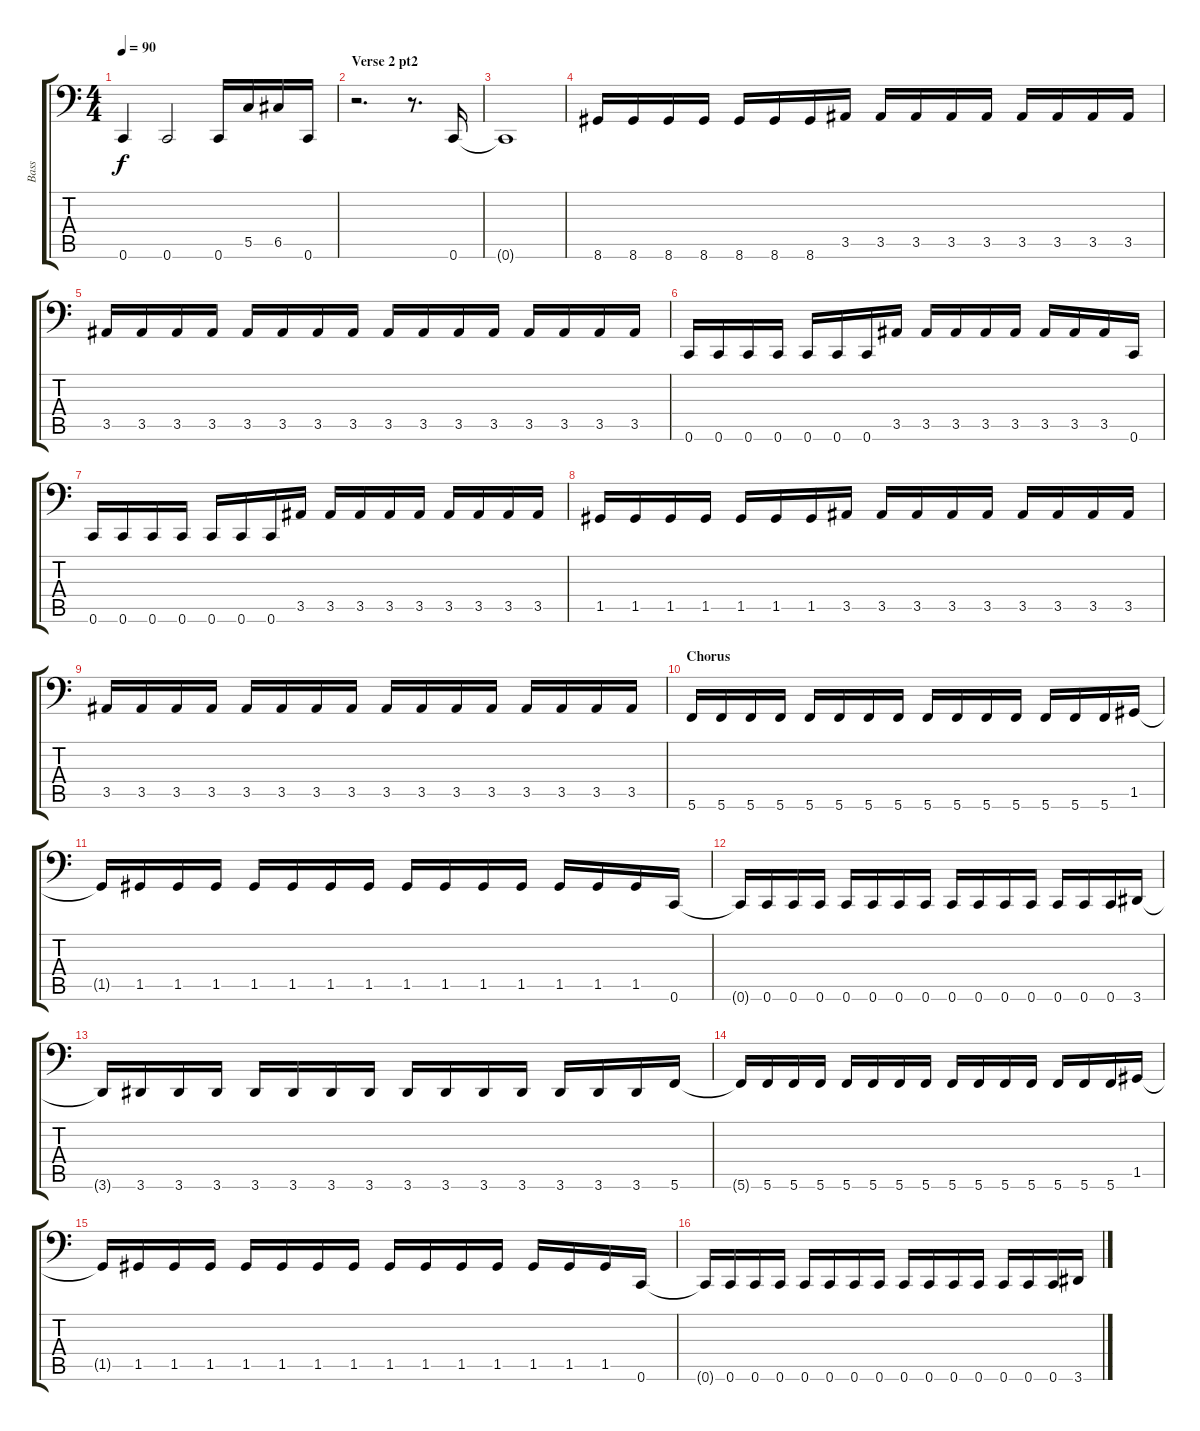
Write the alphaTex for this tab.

\track ("Bass" "Bass") {instrument electricbasspick}
\staff {score tabs}
\tuning (C3 G2 F2 C2 G1 C1) {hide}
\ts (4 4)
\tempo 90
\clef f4
\ks c
0.6{t}.4{dy f} 0.6.2 0.6.16 5.5.16 6.5.16 0.6.16 |
\section ("" "Verse 2 pt2")
r.2{d} r.8{d} 0.6.16 |
0.6{t}.1 |
8.6.16 8.6.16 8.6.16 8.6.16 8.6.16 8.6.16 8.6.16 3.5.16 3.5.16 3.5.16 3.5.16 3.5.16 3.5.16 3.5.16 3.5.16 3.5.16 |
3.5.16 3.5.16 3.5.16 3.5.16 3.5.16 3.5.16 3.5.16 3.5.16 3.5.16 3.5.16 3.5.16 3.5.16 3.5.16 3.5.16 3.5.16 3.5.16 |
0.6.16 0.6.16 0.6.16 0.6.16 0.6.16 0.6.16 0.6.16 3.5.16 3.5.16 3.5.16 3.5.16 3.5.16 3.5.16 3.5.16 3.5.16 0.6.16 |
0.6.16 0.6.16 0.6.16 0.6.16 0.6.16 0.6.16 0.6.16 3.5.16 3.5.16 3.5.16 3.5.16 3.5.16 3.5.16 3.5.16 3.5.16 3.5.16 |
1.5.16 1.5.16 1.5.16 1.5.16 1.5.16 1.5.16 1.5.16 3.5.16 3.5.16 3.5.16 3.5.16 3.5.16 3.5.16 3.5.16 3.5.16 3.5.16 |
3.5.16 3.5.16 3.5.16 3.5.16 3.5.16 3.5.16 3.5.16 3.5.16 3.5.16 3.5.16 3.5.16 3.5.16 3.5.16 3.5.16 3.5.16 3.5.16 |
\section ("" "Chorus")
5.6.16 5.6.16 5.6.16 5.6.16 5.6.16 5.6.16 5.6.16 5.6.16 5.6.16 5.6.16 5.6.16 5.6.16 5.6.16 5.6.16 5.6.16 1.5.16 |
1.5{t}.16 1.5.16 1.5.16 1.5.16 1.5.16 1.5.16 1.5.16 1.5.16 1.5.16 1.5.16 1.5.16 1.5.16 1.5.16 1.5.16 1.5.16 0.6.16 |
0.6{t}.16 0.6.16 0.6.16 0.6.16 0.6.16 0.6.16 0.6.16 0.6.16 0.6.16 0.6.16 0.6.16 0.6.16 0.6.16 0.6.16 0.6.16 3.6.16 |
3.6{t}.16 3.6.16 3.6.16 3.6.16 3.6.16 3.6.16 3.6.16 3.6.16 3.6.16 3.6.16 3.6.16 3.6.16 3.6.16 3.6.16 3.6.16 5.6.16 |
5.6{t}.16 5.6.16 5.6.16 5.6.16 5.6.16 5.6.16 5.6.16 5.6.16 5.6.16 5.6.16 5.6.16 5.6.16 5.6.16 5.6.16 5.6.16 1.5.16 |
1.5{t}.16 1.5.16 1.5.16 1.5.16 1.5.16 1.5.16 1.5.16 1.5.16 1.5.16 1.5.16 1.5.16 1.5.16 1.5.16 1.5.16 1.5.16 0.6.16 |
0.6{t}.16 0.6.16 0.6.16 0.6.16 0.6.16 0.6.16 0.6.16 0.6.16 0.6.16 0.6.16 0.6.16 0.6.16 0.6.16 0.6.16 0.6.16 3.6.16
